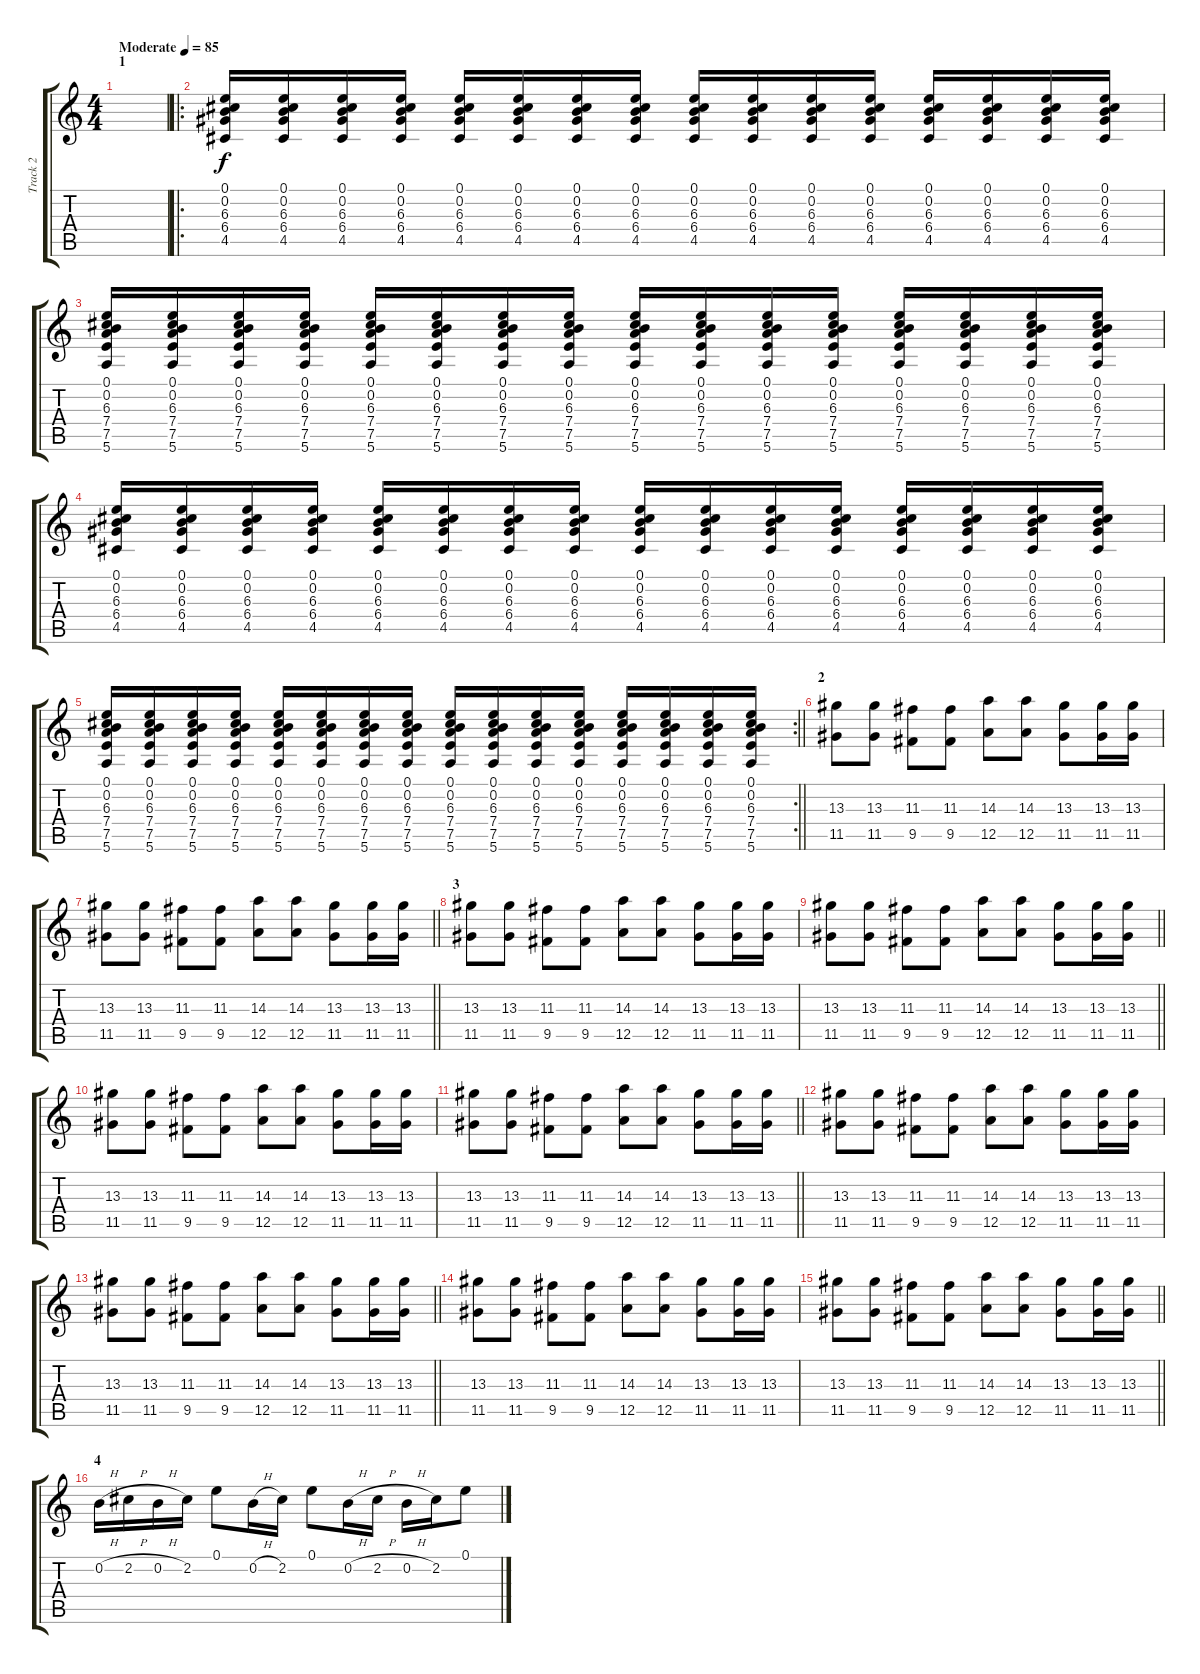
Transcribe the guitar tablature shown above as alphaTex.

\track ("Track 2" "Track 2") {instrument acousticguitarsteel}
\staff {score tabs}
\tuning (E4 B3 G3 D3 A2 E2) {hide}
\ts (4 4)
\section ("" "1")
\tempo (85 "Moderate")
\clef g2
\ks c
|
\ro
(0.1 0.2 6.3 6.4 4.5).16 (0.1 0.2 6.3 6.4 4.5).16 (0.1 0.2 6.3 6.4 4.5).16 (0.1 0.2 6.3 6.4 4.5).16 (0.1 0.2 6.3 6.4 4.5).16 (0.1 0.2 6.3 6.4 4.5).16 (0.1 0.2 6.3 6.4 4.5).16 (0.1 0.2 6.3 6.4 4.5).16 (0.1 0.2 6.3 6.4 4.5).16 (0.1 0.2 6.3 6.4 4.5).16 (0.1 0.2 6.3 6.4 4.5).16 (0.1 0.2 6.3 6.4 4.5).16 (0.1 0.2 6.3 6.4 4.5).16 (0.1 0.2 6.3 6.4 4.5).16 (0.1 0.2 6.3 6.4 4.5).16 (0.1 0.2 6.3 6.4 4.5).16 |
(0.1 0.2 6.3 7.4 7.5 5.6).16 (0.1 0.2 6.3 7.4 7.5 5.6).16 (0.1 0.2 6.3 7.4 7.5 5.6).16 (0.1 0.2 6.3 7.4 7.5 5.6).16 (0.1 0.2 6.3 7.4 7.5 5.6).16 (0.1 0.2 6.3 7.4 7.5 5.6).16 (0.1 0.2 6.3 7.4 7.5 5.6).16 (0.1 0.2 6.3 7.4 7.5 5.6).16 (0.1 0.2 6.3 7.4 7.5 5.6).16 (0.1 0.2 6.3 7.4 7.5 5.6).16 (0.1 0.2 6.3 7.4 7.5 5.6).16 (0.1 0.2 6.3 7.4 7.5 5.6).16 (0.1 0.2 6.3 7.4 7.5 5.6).16 (0.1 0.2 6.3 7.4 7.5 5.6).16 (0.1 0.2 6.3 7.4 7.5 5.6).16 (0.1 0.2 6.3 7.4 7.5 5.6).16 |
(0.1 0.2 6.3 6.4 4.5).16 (0.1 0.2 6.3 6.4 4.5).16 (0.1 0.2 6.3 6.4 4.5).16 (0.1 0.2 6.3 6.4 4.5).16 (0.1 0.2 6.3 6.4 4.5).16 (0.1 0.2 6.3 6.4 4.5).16 (0.1 0.2 6.3 6.4 4.5).16 (0.1 0.2 6.3 6.4 4.5).16 (0.1 0.2 6.3 6.4 4.5).16 (0.1 0.2 6.3 6.4 4.5).16 (0.1 0.2 6.3 6.4 4.5).16 (0.1 0.2 6.3 6.4 4.5).16 (0.1 0.2 6.3 6.4 4.5).16 (0.1 0.2 6.3 6.4 4.5).16 (0.1 0.2 6.3 6.4 4.5).16 (0.1 0.2 6.3 6.4 4.5).16 |
\rc 2
\barLineRight lightlight
(0.1 0.2 6.3 7.4 7.5 5.6).16 (0.1 0.2 6.3 7.4 7.5 5.6).16 (0.1 0.2 6.3 7.4 7.5 5.6).16 (0.1 0.2 6.3 7.4 7.5 5.6).16 (0.1 0.2 6.3 7.4 7.5 5.6).16 (0.1 0.2 6.3 7.4 7.5 5.6).16 (0.1 0.2 6.3 7.4 7.5 5.6).16 (0.1 0.2 6.3 7.4 7.5 5.6).16 (0.1 0.2 6.3 7.4 7.5 5.6).16 (0.1 0.2 6.3 7.4 7.5 5.6).16 (0.1 0.2 6.3 7.4 7.5 5.6).16 (0.1 0.2 6.3 7.4 7.5 5.6).16 (0.1 0.2 6.3 7.4 7.5 5.6).16 (0.1 0.2 6.3 7.4 7.5 5.6).16 (0.1 0.2 6.3 7.4 7.5 5.6).16 (0.1 0.2 6.3 7.4 7.5 5.6).16 |
\section ("" "2")
(13.3 11.5).8 (13.3 11.5).8 (11.3 9.5).8 (11.3 9.5).8 (14.3 12.5).8 (14.3 12.5).8 (13.3 11.5).8 (13.3 11.5).16 (13.3 11.5).16 |
\barLineRight lightlight
(13.3 11.5).8 (13.3 11.5).8 (11.3 9.5).8 (11.3 9.5).8 (14.3 12.5).8 (14.3 12.5).8 (13.3 11.5).8 (13.3 11.5).16 (13.3 11.5).16 |
\section ("" "3")
(13.3 11.5).8 (13.3 11.5).8 (11.3 9.5).8 (11.3 9.5).8 (14.3 12.5).8 (14.3 12.5).8 (13.3 11.5).8 (13.3 11.5).16 (13.3 11.5).16 |
\barLineRight lightlight
(13.3 11.5).8 (13.3 11.5).8 (11.3 9.5).8 (11.3 9.5).8 (14.3 12.5).8 (14.3 12.5).8 (13.3 11.5).8 (13.3 11.5).16 (13.3 11.5).16 |
(13.3 11.5).8 (13.3 11.5).8 (11.3 9.5).8 (11.3 9.5).8 (14.3 12.5).8 (14.3 12.5).8 (13.3 11.5).8 (13.3 11.5).16 (13.3 11.5).16 |
\barLineRight lightlight
(13.3 11.5).8 (13.3 11.5).8 (11.3 9.5).8 (11.3 9.5).8 (14.3 12.5).8 (14.3 12.5).8 (13.3 11.5).8 (13.3 11.5).16 (13.3 11.5).16 |
(13.3 11.5).8 (13.3 11.5).8 (11.3 9.5).8 (11.3 9.5).8 (14.3 12.5).8 (14.3 12.5).8 (13.3 11.5).8 (13.3 11.5).16 (13.3 11.5).16 |
\barLineRight lightlight
(13.3 11.5).8 (13.3 11.5).8 (11.3 9.5).8 (11.3 9.5).8 (14.3 12.5).8 (14.3 12.5).8 (13.3 11.5).8 (13.3 11.5).16 (13.3 11.5).16 |
(13.3 11.5).8 (13.3 11.5).8 (11.3 9.5).8 (11.3 9.5).8 (14.3 12.5).8 (14.3 12.5).8 (13.3 11.5).8 (13.3 11.5).16 (13.3 11.5).16 |
\barLineRight lightlight
(13.3 11.5).8 (13.3 11.5).8 (11.3 9.5).8 (11.3 9.5).8 (14.3 12.5).8 (14.3 12.5).8 (13.3 11.5).8 (13.3 11.5).16 (13.3 11.5).16 |
\section ("" "4")
0.2{h}.16 2.2{h}.16 0.2{h}.16 2.2.16 0.1.8 0.2{h}.16 2.2.16 0.1.8 0.2{h}.16 2.2{h}.16 0.2{h}.16 2.2.16 0.1.8
